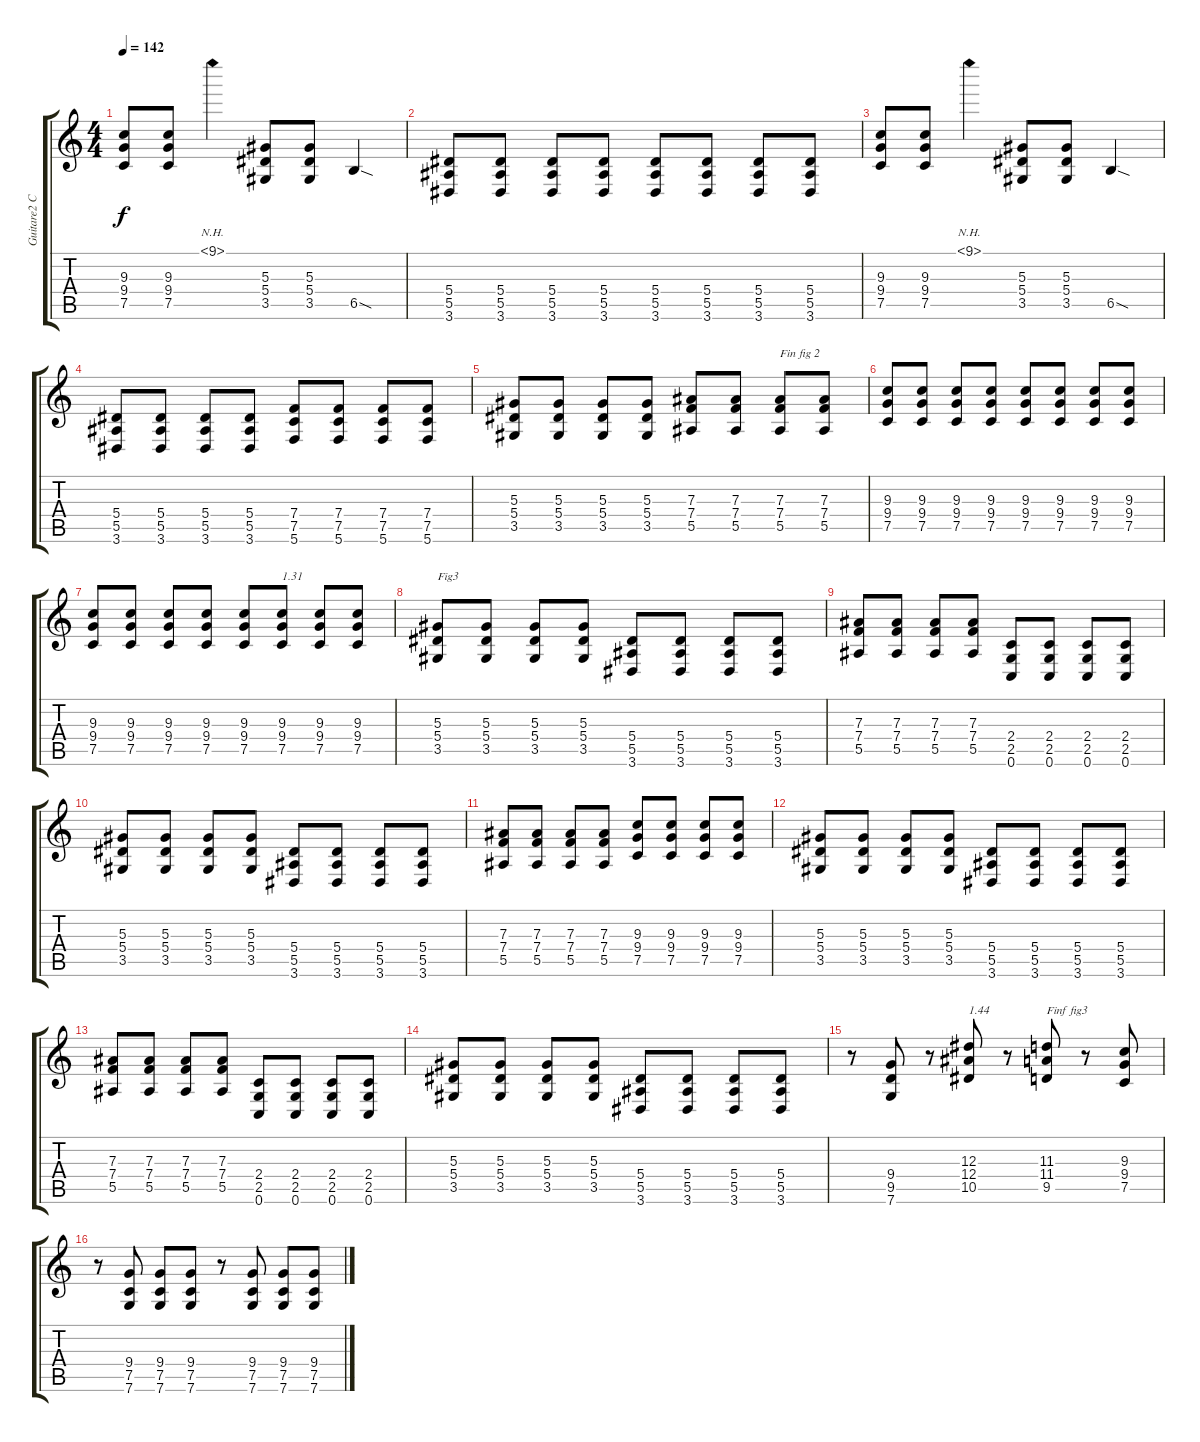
\track ("Guitare2 C" "Guitare2 C") {instrument distortionguitar}
\staff {score tabs}
\tuning (C4 G3 Eb3 Bb2 F2 C2) {hide}
\ts (4 4)
\tempo 142
\clef g2
\ks c
(9.3 9.4 7.5).8{dy f} (9.3 9.4 7.5).8 9.1{nh}.4 (5.3 5.4 3.5).8 (5.3 5.4 3.5).8 6.5{sod}.4 |
(5.4 5.5 3.6).8 (5.4 5.5 3.6).8 (5.4 5.5 3.6).8 (5.4 5.5 3.6).8 (5.4 5.5 3.6).8 (5.4 5.5 3.6).8 (5.4 5.5 3.6).8 (5.4 5.5 3.6).8 |
(9.3 9.4 7.5).8 (9.3 9.4 7.5).8 9.1{nh}.4 (5.3 5.4 3.5).8 (5.3 5.4 3.5).8 6.5{sod}.4 |
(5.4 5.5 3.6).8 (5.4 5.5 3.6).8 (5.4 5.5 3.6).8 (5.4 5.5 3.6).8 (7.4 7.5 5.6).8 (7.4 7.5 5.6).8 (7.4 7.5 5.6).8 (7.4 7.5 5.6).8 |
(5.3 5.4 3.5).8 (5.3 5.4 3.5).8 (5.3 5.4 3.5).8 (5.3 5.4 3.5).8 (7.3 7.4 5.5).8 (7.3 7.4 5.5).8 (7.3 7.4 5.5).8{txt "Fin fig 2"} (7.3 7.4 5.5).8 |
(9.3 9.4 7.5).8 (9.3 9.4 7.5).8 (9.3 9.4 7.5).8 (9.3 9.4 7.5).8 (9.3 9.4 7.5).8 (9.3 9.4 7.5).8 (9.3 9.4 7.5).8 (9.3 9.4 7.5).8 |
(9.3 9.4 7.5).8 (9.3 9.4 7.5).8 (9.3 9.4 7.5).8 (9.3 9.4 7.5).8 (9.3 9.4 7.5).8 (9.3 9.4 7.5).8{txt "1.31"} (9.3 9.4 7.5).8 (9.3 9.4 7.5).8 |
(5.3 5.4 3.5).8{txt "Fig3"} (5.3 5.4 3.5).8 (5.3 5.4 3.5).8 (5.3 5.4 3.5).8 (5.4 5.5 3.6).8 (5.4 5.5 3.6).8 (5.4 5.5 3.6).8 (5.4 5.5 3.6).8 |
(7.3 7.4 5.5).8 (7.3 7.4 5.5).8 (7.3 7.4 5.5).8 (7.3 7.4 5.5).8 (2.4 2.5 0.6).8 (2.4 2.5 0.6).8 (2.4 2.5 0.6).8 (2.4 2.5 0.6).8 |
(5.3 5.4 3.5).8 (5.3 5.4 3.5).8 (5.3 5.4 3.5).8 (5.3 5.4 3.5).8 (5.4 5.5 3.6).8 (5.4 5.5 3.6).8 (5.4 5.5 3.6).8 (5.4 5.5 3.6).8 |
(7.3 7.4 5.5).8 (7.3 7.4 5.5).8 (7.3 7.4 5.5).8 (7.3 7.4 5.5).8 (9.3 9.4 7.5).8 (9.3 9.4 7.5).8 (9.3 9.4 7.5).8 (9.3 9.4 7.5).8 |
(5.3 5.4 3.5).8 (5.3 5.4 3.5).8 (5.3 5.4 3.5).8 (5.3 5.4 3.5).8 (5.4 5.5 3.6).8 (5.4 5.5 3.6).8 (5.4 5.5 3.6).8 (5.4 5.5 3.6).8 |
(7.3 7.4 5.5).8 (7.3 7.4 5.5).8 (7.3 7.4 5.5).8 (7.3 7.4 5.5).8 (2.4 2.5 0.6).8 (2.4 2.5 0.6).8 (2.4 2.5 0.6).8 (2.4 2.5 0.6).8 |
(5.3 5.4 3.5).8 (5.3 5.4 3.5).8 (5.3 5.4 3.5).8 (5.3 5.4 3.5).8 (5.4 5.5 3.6).8 (5.4 5.5 3.6).8 (5.4 5.5 3.6).8 (5.4 5.5 3.6).8 |
r.8 (9.4 9.5 7.6).8 r.8 (12.3 12.4 10.5).8{txt "1.44"} r.8 (11.3 11.4 9.5).8{txt "Finf fig3"} r.8 (9.3 9.4 7.5).8 |
r.8 (9.4 7.5 7.6).8 (9.4 7.5 7.6).8 (9.4 7.5 7.6).8 r.8 (9.4 7.5 7.6).8 (9.4 7.5 7.6).8 (9.4 7.5 7.6).8
